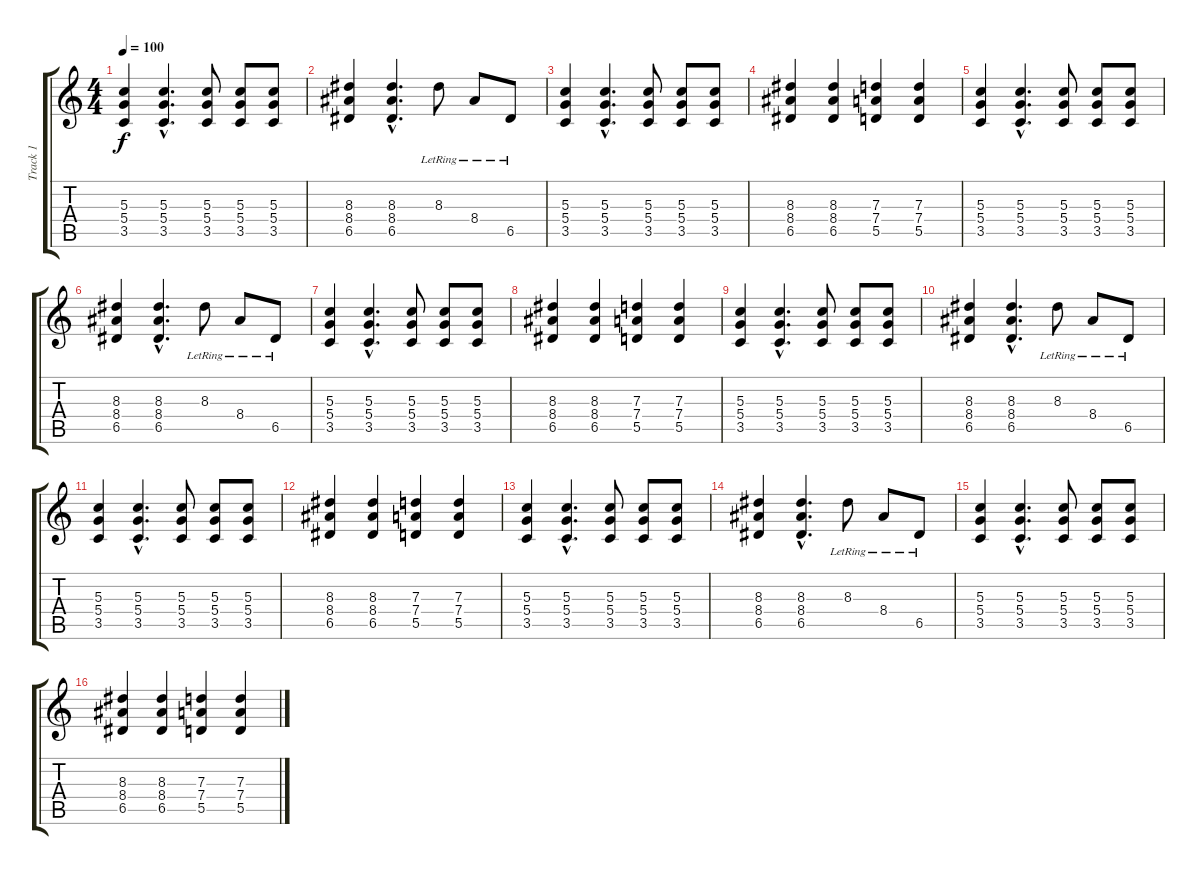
\track ("Track 1" "Track 1") {instrument distortionguitar}
\staff {score tabs}
\tuning (E4 B3 G3 D3 A2 E2) {hide}
\ts (4 4)
\tempo 100
\clef g2
\ks c
(5.3 5.4 3.5).4{dy f instrument distortionguitar} (5.3{hac} 5.4{hac} 3.5{hac}).4{d} (5.3 5.4 3.5).8 (5.3 5.4 3.5).8 (5.3 5.4 3.5).8 |
(8.3 8.4 6.5).4 (8.3{hac} 8.4{hac} 6.5{hac}).4{d} 8.3{lr}.8 8.4{lr}.8 6.5{lr}.8 |
(5.3 5.4 3.5).4 (5.3{hac} 5.4{hac} 3.5{hac}).4{d} (5.3 5.4 3.5).8 (5.3 5.4 3.5).8 (5.3 5.4 3.5).8 |
(8.3 8.4 6.5).4 (8.3 8.4 6.5).4 (7.3 7.4 5.5).4 (7.3 7.4 5.5).4 |
(5.3 5.4 3.5).4 (5.3{hac} 5.4{hac} 3.5{hac}).4{d} (5.3 5.4 3.5).8 (5.3 5.4 3.5).8 (5.3 5.4 3.5).8 |
(8.3 8.4 6.5).4 (8.3{hac} 8.4{hac} 6.5{hac}).4{d} 8.3{lr}.8 8.4{lr}.8 6.5{lr}.8 |
(5.3 5.4 3.5).4 (5.3{hac} 5.4{hac} 3.5{hac}).4{d} (5.3 5.4 3.5).8 (5.3 5.4 3.5).8 (5.3 5.4 3.5).8 |
(8.3 8.4 6.5).4 (8.3 8.4 6.5).4 (7.3 7.4 5.5).4 (7.3 7.4 5.5).4 |
(5.3 5.4 3.5).4 (5.3{hac} 5.4{hac} 3.5{hac}).4{d} (5.3 5.4 3.5).8 (5.3 5.4 3.5).8 (5.3 5.4 3.5).8 |
(8.3 8.4 6.5).4 (8.3{hac} 8.4{hac} 6.5{hac}).4{d} 8.3{lr}.8 8.4{lr}.8 6.5{lr}.8 |
(5.3 5.4 3.5).4 (5.3{hac} 5.4{hac} 3.5{hac}).4{d} (5.3 5.4 3.5).8 (5.3 5.4 3.5).8 (5.3 5.4 3.5).8 |
(8.3 8.4 6.5).4 (8.3 8.4 6.5).4 (7.3 7.4 5.5).4 (7.3 7.4 5.5).4 |
(5.3 5.4 3.5).4 (5.3{hac} 5.4{hac} 3.5{hac}).4{d} (5.3 5.4 3.5).8 (5.3 5.4 3.5).8 (5.3 5.4 3.5).8 |
(8.3 8.4 6.5).4 (8.3{hac} 8.4{hac} 6.5{hac}).4{d} 8.3{lr}.8 8.4{lr}.8 6.5{lr}.8 |
(5.3 5.4 3.5).4 (5.3{hac} 5.4{hac} 3.5{hac}).4{d} (5.3 5.4 3.5).8 (5.3 5.4 3.5).8 (5.3 5.4 3.5).8 |
(8.3 8.4 6.5).4 (8.3 8.4 6.5).4 (7.3 7.4 5.5).4 (7.3 7.4 5.5).4
